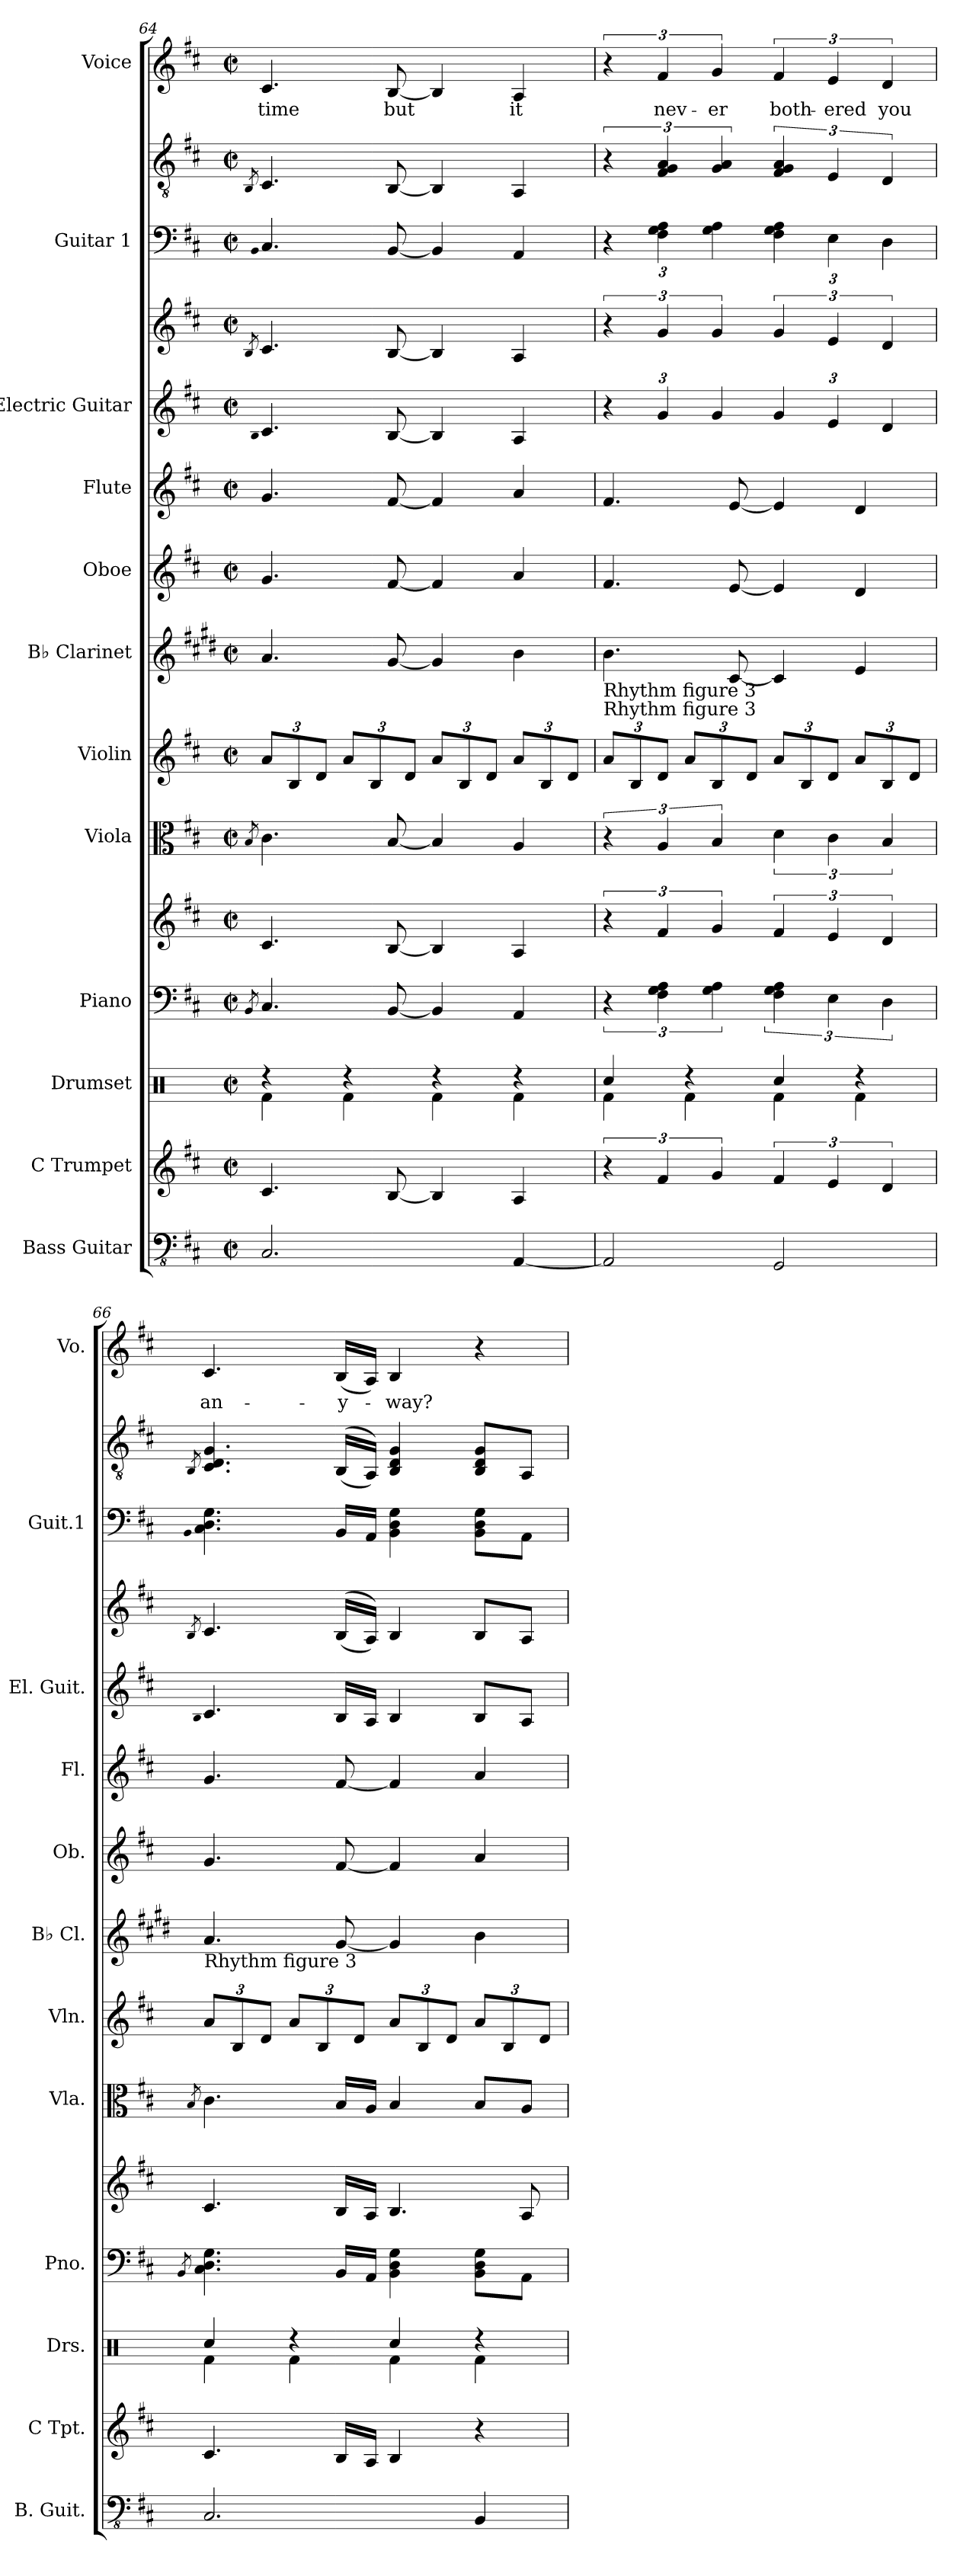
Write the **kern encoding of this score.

**kern	**kern	**kern	**kern	**kern	**kern	**kern	**kern	**kern	**kern	**kern	**kern	**kern	**kern	**kern	**text
*part12	*part11	*part10	*part9	*part9	*part8	*part7	*part6	*part5	*part4	*part3	*part3	*part2	*part2	*part1	*part1
*staff15	*staff14	*staff13	*staff12	*staff11	*staff10	*staff9	*staff8	*staff7	*staff6	*staff5	*staff4	*staff3	*staff2	*staff1	*staff1
*I"Bass Guitar	*I"C Trumpet	*I"Drumset	*I"Piano	*	*I"Viola	*I"Violin	*I"B♭ Clarinet	*I"Oboe	*I"Flute	*I"Electric Guitar	*	*I"Guitar 1	*	*I"Voice	*
*I'B. Guit.	*I'C Tpt.	*I'Drs.	*I'Pno.	*	*I'Vla.	*I'Vln.	*I'B♭ Cl.	*I'Ob.	*I'Fl.	*I'El. Guit.	*	*I'Guit.1	*	*I'Vo.	*
!!LO:PB:g=z
*clefFv4	*clefG2	*clefX	*clefF4	*clefG2	*clefC3	*clefG2	*clefG2	*clefG2	*clefG2	*	*clefG2	*	*clefGv2	*clefG2	*
*	*	*	*	*	*	*	*ITrd1c2	*	*	*	*	*	*	*	*
*k[f#c#]	*k[f#c#]	*k[]	*k[f#c#]	*k[f#c#]	*k[f#c#]	*k[f#c#]	*k[f#c#]	*k[f#c#]	*k[f#c#]	*k[f#c#]	*k[f#c#]	*k[f#c#]	*k[f#c#]	*k[f#c#]	*
*M2/2	*M2/2	*M2/2	*M2/2	*M2/2	*M2/2	*M2/2	*M2/2	*M2/2	*M2/2	*M2/2	*M2/2	*M2/2	*M2/2	*M2/2	*
*met(c|)	*met(c|)	*met(c|)	*met(c|)	*met(c|)	*met(c|)	*met(c|)	*met(c|)	*met(c|)	*met(c|)	*met(c|)	*met(c|)	*met(c|)	*met(c|)	*met(c|)	*
=64	=64	=64	=64	=64	=64	=64	=64	=64	=64	=64	=64	=64	=64	=64	=64
.	.	.	8qBB/	.	8qB/	.	.	.	.	qB	8qB/	qBB	8qBB/	.	.
*	*	*^	*	*	*	*	*	*	*	*	*	*	*	*	*
*	*	*	*	*	*	*	*Xbrackettup	*	*	*	*	*	*	*	*	*
2.CC#/	4.c#/	4r	4Rf\	4.C#/	4.c#/	4.c#\	12a/L	4.g/	4.g/	4.g/	4.c#	4.c#/	4.C#	4.C#/	4.c#/	time
.	.	.	.	.	.	.	12B/	.	.	.	.	.	.	.	.	.
.	.	.	.	.	.	.	12d/J	.	.	.	.	.	.	.	.	.
.	.	4r	4Rf\	.	.	.	12a/L	.	.	.	.	.	.	.	.	.
.	.	.	.	.	.	.	12B/	.	.	.	.	.	.	.	.	.
.	[8B/	.	.	[8BB/	[8B/	[8B/	.	[8f#/	[8f#/	[8f#/	[8B	[8B/	[8BB	[8BB/	[8B/	but
.	.	.	.	.	.	.	12d/J	.	.	.	.	.	.	.	.	.
.	4B/]	4r	4Rf\	4BB/]	4B/]	4B/]	12a/L	4f#/]	4f#/]	4f#/]	4B]	4B/]	4BB]	4BB/]	4B/]	.
.	.	.	.	.	.	.	12B/	.	.	.	.	.	.	.	.	.
.	.	.	.	.	.	.	12d/J	.	.	.	.	.	.	.	.	.
[4AAA/	4A/	4r	4Rf\	4AA/	4A/	4A/	12a/L	4a\	4a/	4a/	4A	4A/	4AA	4AA/	4A/	it
.	.	.	.	.	.	.	12B/	.	.	.	.	.	.	.	.	.
.	.	.	.	.	.	.	12d/J	.	.	.	.	.	.	.	.	.
=65	=65	=65	=65	=65	=65	=65	=65	=65	=65	=65	=65	=65	=65	=65	=65	=65
*	*	*	*	*	*	*	*	*	*	*	*Xbrackettup	*	*Xbrackettup	*	*	*
!	!	!	!	!	!	!	!	!LO:TX:b:t=Rhythm figure 3	!	!	!	!	!	!	!	!
!	!	!	!	!	!	!	!	!LO:TX:b:t=Rhythm figure 3	!	!	!	!	!	!	!	!
2AAA/]	6r	4Rcc/	4Rf\	6r	6r	6r	12a/L	4.a\	4.f#/	4.f#/	6r	6r	6r	6r	6r	.
.	.	.	.	.	.	.	12B/	.	.	.	.	.	.	.	.	.
.	6f#/	.	.	6F#\ 6G\ 6A\	6f#/	6A/	12d/J	.	.	.	6g	6g/	6F# 6G 6A	6F#/ 6G/ 6A/	6f#/	nev-
.	.	4r	4Rf\	.	.	.	12a/L	.	.	.	.	.	.	.	.	.
.	6g/	.	.	6G\ 6A\	6g/	6B/	12B/	.	.	.	6g	6g/	6G 6A	6G/ 6A/	6g/	-er
.	.	.	.	.	.	.	.	[8B/	[8e/	[8e/	.	.	.	.	.	.
.	.	.	.	.	.	.	12d/J	.	.	.	.	.	.	.	.	.
2GGG/	6f#/	4Rcc/	4Rf\	6F#\ 6G\ 6A\	6f#/	6d\	12a/L	4B/]	4e/]	4e/]	6g	6g/	6F# 6G 6A	6F#/ 6G/ 6A/	6f#/	both-
.	.	.	.	.	.	.	12B/	.	.	.	.	.	.	.	.	.
.	6e/	.	.	6E\	6e/	6c#\	12d/J	.	.	.	6e	6e/	6E	6E/	6e/	-ered
.	.	4r	4Rf\	.	.	.	12a/L	4d/	4d/	4d/	.	.	.	.	.	.
.	6d/	.	.	6D\	6d/	6B/	12B/	.	.	.	6d	6d/	6D	6D/	6d/	you
.	.	.	.	.	.	.	12d/J	.	.	.	.	.	.	.	.	.
=66	=66	=66	=66	=66	=66	=66	=66	=66	=66	=66	=66	=66	=66	=66	=66	=66
.	.	.	.	8qBB/	.	8qB/	.	.	.	.	qB	8qB/	qBB	8qBB/	.	.
!	!	!	!	!	!	!	!	!LO:TX:b:t=Rhythm figure 3	!	!	!	!	!	!	!	!
2.CC#/	4.c#/	4Rcc/	4Rf\	4.C#\ 4.D\ 4.G\	4.c#/	4.c#\	12a/L	4.g/	4.g/	4.g/	4.c#	4.c#/	4.C# 4.D 4.G	4.C#/ 4.D/ 4.G/	4.c#/	an-
.	.	.	.	.	.	.	12B/	.	.	.	.	.	.	.	.	.
.	.	.	.	.	.	.	12d/J	.	.	.	.	.	.	.	.	.
.	.	4r	4Rf\	.	.	.	12a/L	.	.	.	.	.	.	.	.	.
.	.	.	.	.	.	.	12B/	.	.	.	.	.	.	.	.	.
.	16B/LL	.	.	16BB/LL	16B/LL	16B/LL	.	[8f#/	[8f#/	[8f#/	16BLL	((16B/LL	16BBLL	((16BB/LL	(16B/LL	-y-
.	.	.	.	.	.	.	12d/J	.	.	.	.	.	.	.	.	.
.	16A/JJ	.	.	16AA/JJ	16A/JJ	16A/JJ	.	.	.	.	16AJJ	16A/JJ))	16AAJJ	16AA/JJ))	16A/JJ)	.
.	4B/	4Rcc/	4Rf\	4BB\ 4D\ 4G\	4.B/	4B/	12a/L	4f#/]	4f#/]	4f#/]	4B	4B/	4BB 4D 4G	4BB/ 4D/ 4G/	4B/	-way?
.	.	.	.	.	.	.	12B/	.	.	.	.	.	.	.	.	.
.	.	.	.	.	.	.	12d/J	.	.	.	.	.	.	.	.	.
4BBB/	4r	4r	4Rf\	8BB\ 8D\ 8G\L	.	8B/L	12a/L	4a\	4a/	4a/	8BL	8B/L	8BB\ 8D\ 8G\L	8BB/ 8D/ 8G/L	4r	.
.	.	.	.	.	.	.	12B/	.	.	.	.	.	.	.	.	.
.	.	.	.	8AA\J	8A/	8A/J	.	.	.	.	8AJ	8A/J	8AAJ	8AA/J	.	.
.	.	.	.	.	.	.	12d/J	.	.	.	.	.	.	.	.	.
*	*	*v	*v	*	*	*	*	*	*	*	*	*	*	*	*	*
=	=	=	=	=	=	=	=	=	=	=	=	=	=	=	=
*-	*-	*-	*-	*-	*-	*-	*-	*-	*-	*-	*-	*-	*-	*-	*-
